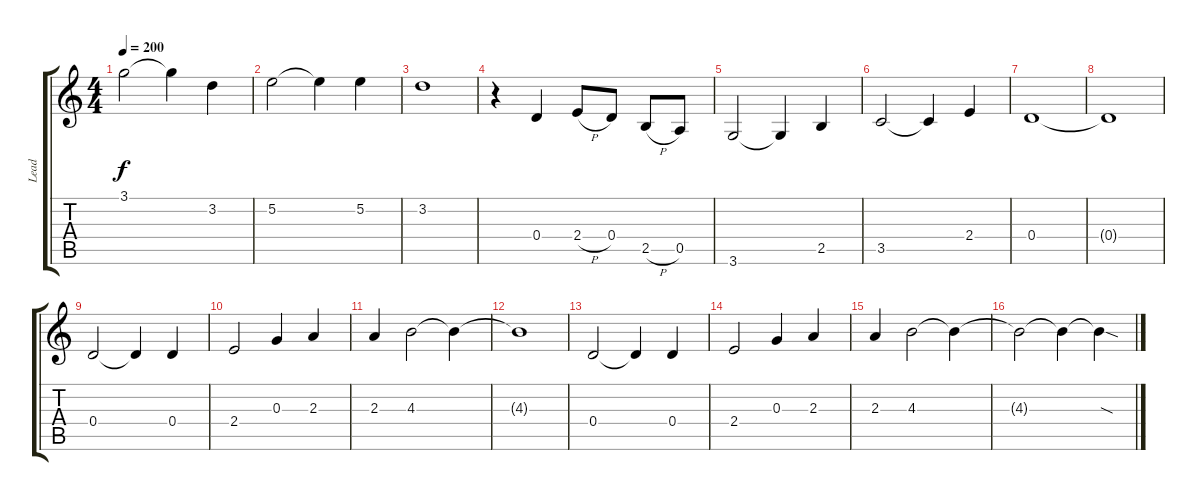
\track ("Lead" "Lead") {instrument overdrivenguitar}
\staff {score tabs}
\tuning (E4 B3 G3 D3 A2 E2) {hide}
\ts (4 4)
\tempo 200
\clef g2
\ks c
3.1.2{dy f} 3.1{t}.4 3.2.4 |
5.2.2 5.2{t}.4 5.2.4 |
3.2.1 |
r.4 0.4.4 2.4{h}.8 0.4.8 2.5{h}.8 0.5.8 |
3.6.2 3.6{t}.4 2.5.4 |
3.5.2 3.5{t}.4 2.4.4 |
0.4.1 |
0.4{t}.1 |
0.4.2 0.4{t}.4 0.4.4 |
2.4.2 0.3.4 2.3.4 |
2.3.4 4.3.2 4.3{t}.4 |
4.3{t}.1 |
0.4.2 0.4{t}.4 0.4.4 |
2.4.2 0.3.4 2.3.4 |
2.3.4 4.3.2 4.3{t}.4 |
4.3{t}.2 4.3{t}.4 4.3{sod t}.4
